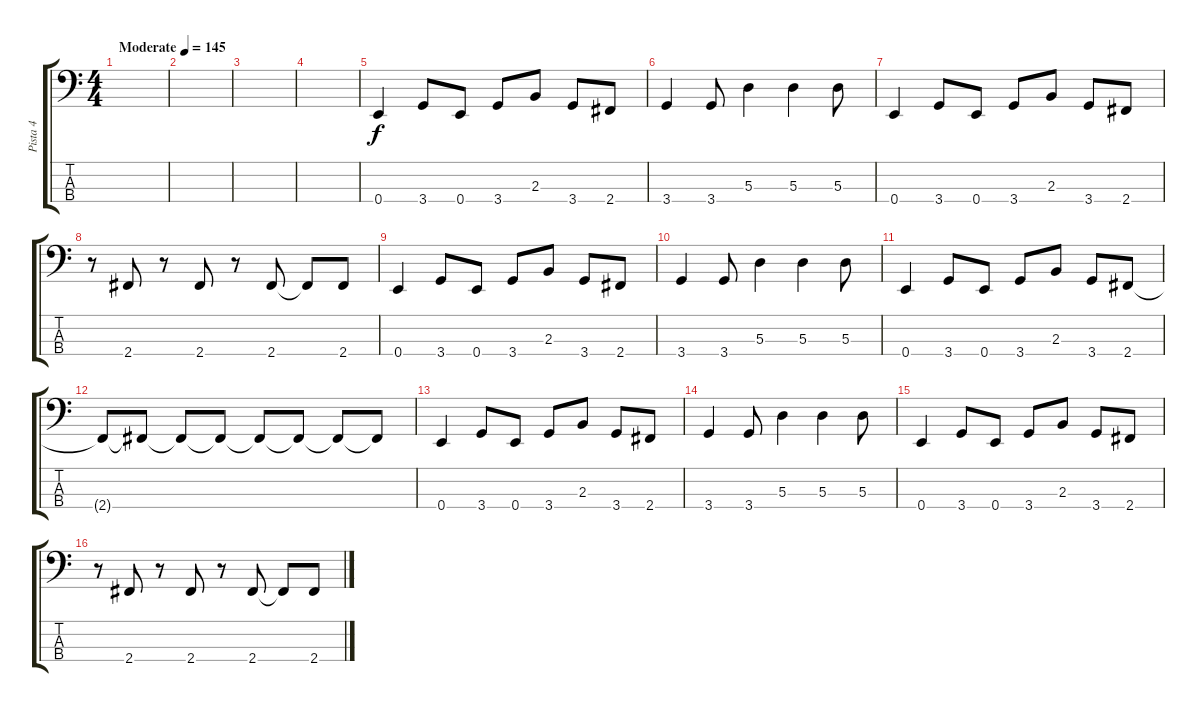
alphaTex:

\track ("Pista 4" "Pista 4") {instrument electricbassfinger}
\staff {score tabs}
\tuning (G2 D2 A1 E1) {hide}
\ts (4 4)
\tempo (145 "Moderate")
\clef f4
\ks c
|
|
|
|
0.4.4 3.4.8 0.4.8 3.4.8 2.3.8 3.4.8 2.4.8 |
3.4.4 3.4.8 5.3.4 5.3.4 5.3.8 |
0.4.4 3.4.8 0.4.8 3.4.8 2.3.8 3.4.8 2.4.8 |
r.8 2.4.8 r.8 2.4.8 r.8 2.4.8 2.4{t}.8 2.4.8 |
0.4.4 3.4.8 0.4.8 3.4.8 2.3.8 3.4.8 2.4.8 |
3.4.4 3.4.8 5.3.4 5.3.4 5.3.8 |
0.4.4 3.4.8 0.4.8 3.4.8 2.3.8 3.4.8 2.4.8 |
2.4{t}.8 2.4{t}.8 2.4{t}.8 2.4{t}.8 2.4{t}.8 2.4{t}.8 2.4{t}.8 2.4{t}.8 |
0.4.4 3.4.8 0.4.8 3.4.8 2.3.8 3.4.8 2.4.8 |
3.4.4 3.4.8 5.3.4 5.3.4 5.3.8 |
0.4.4 3.4.8 0.4.8 3.4.8 2.3.8 3.4.8 2.4.8 |
r.8 2.4.8 r.8 2.4.8 r.8 2.4.8 2.4{t}.8 2.4.8
